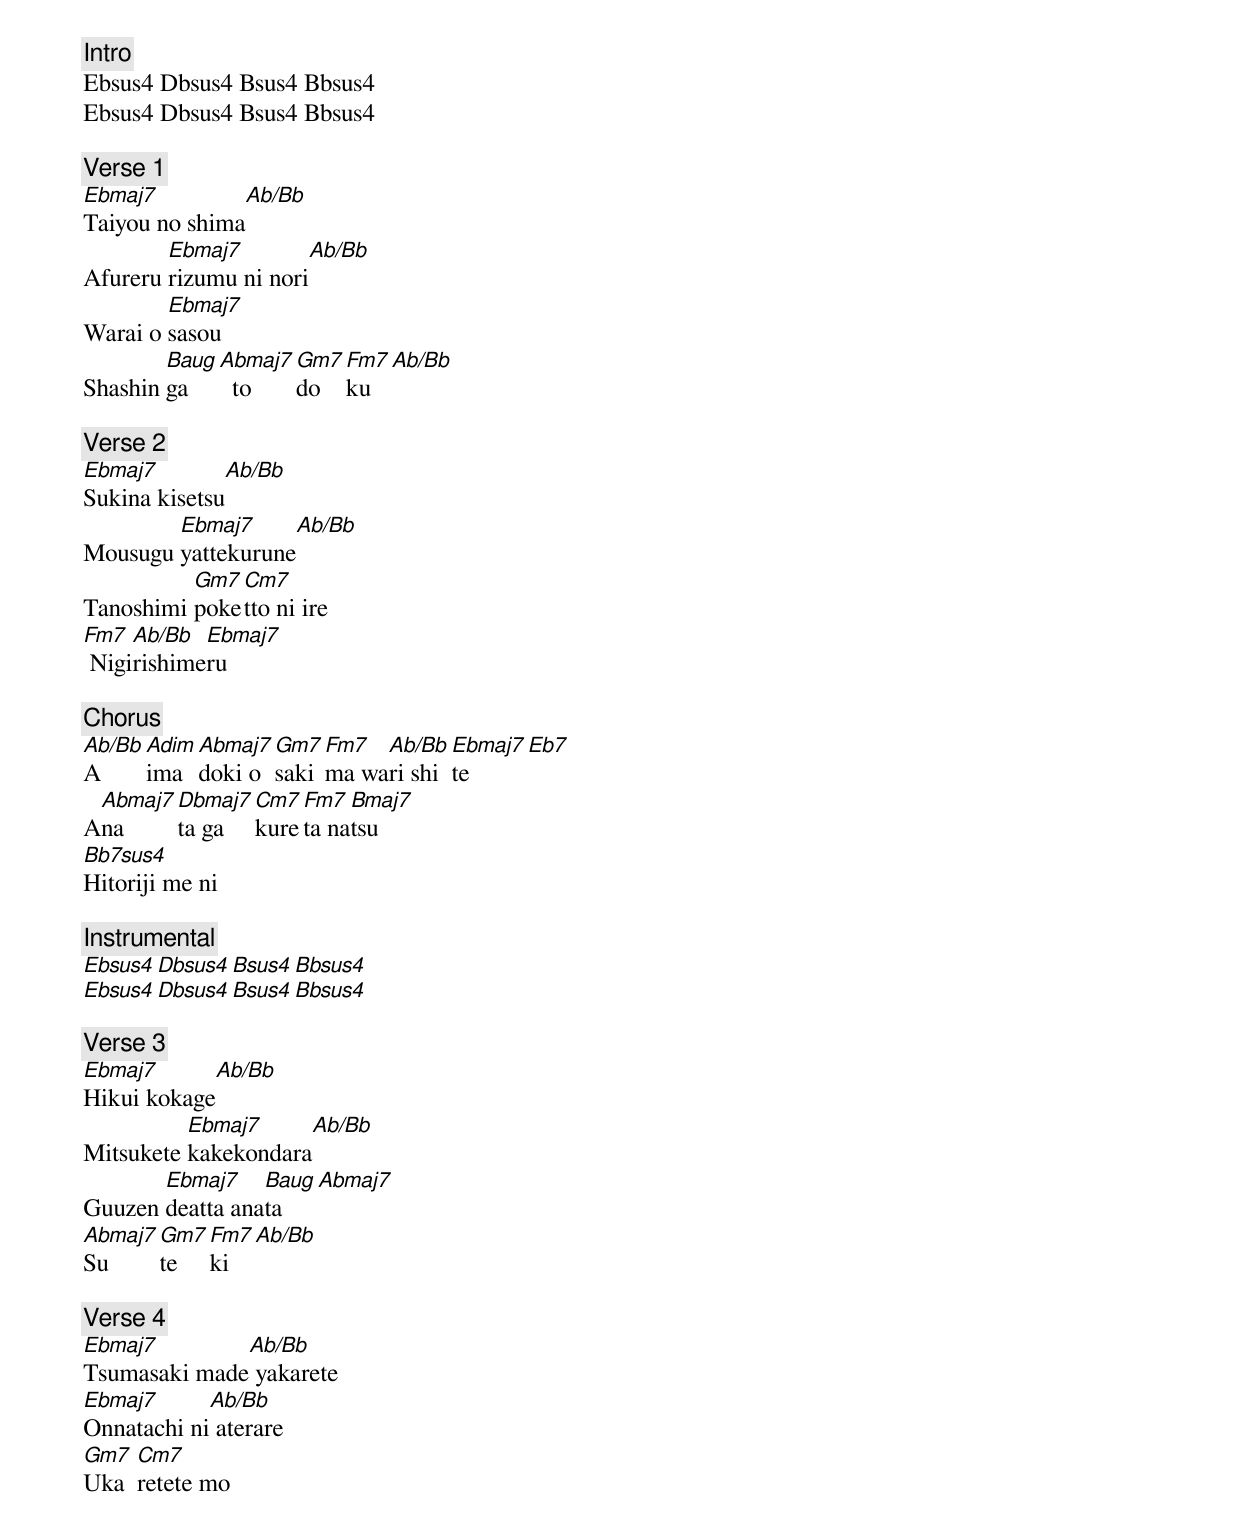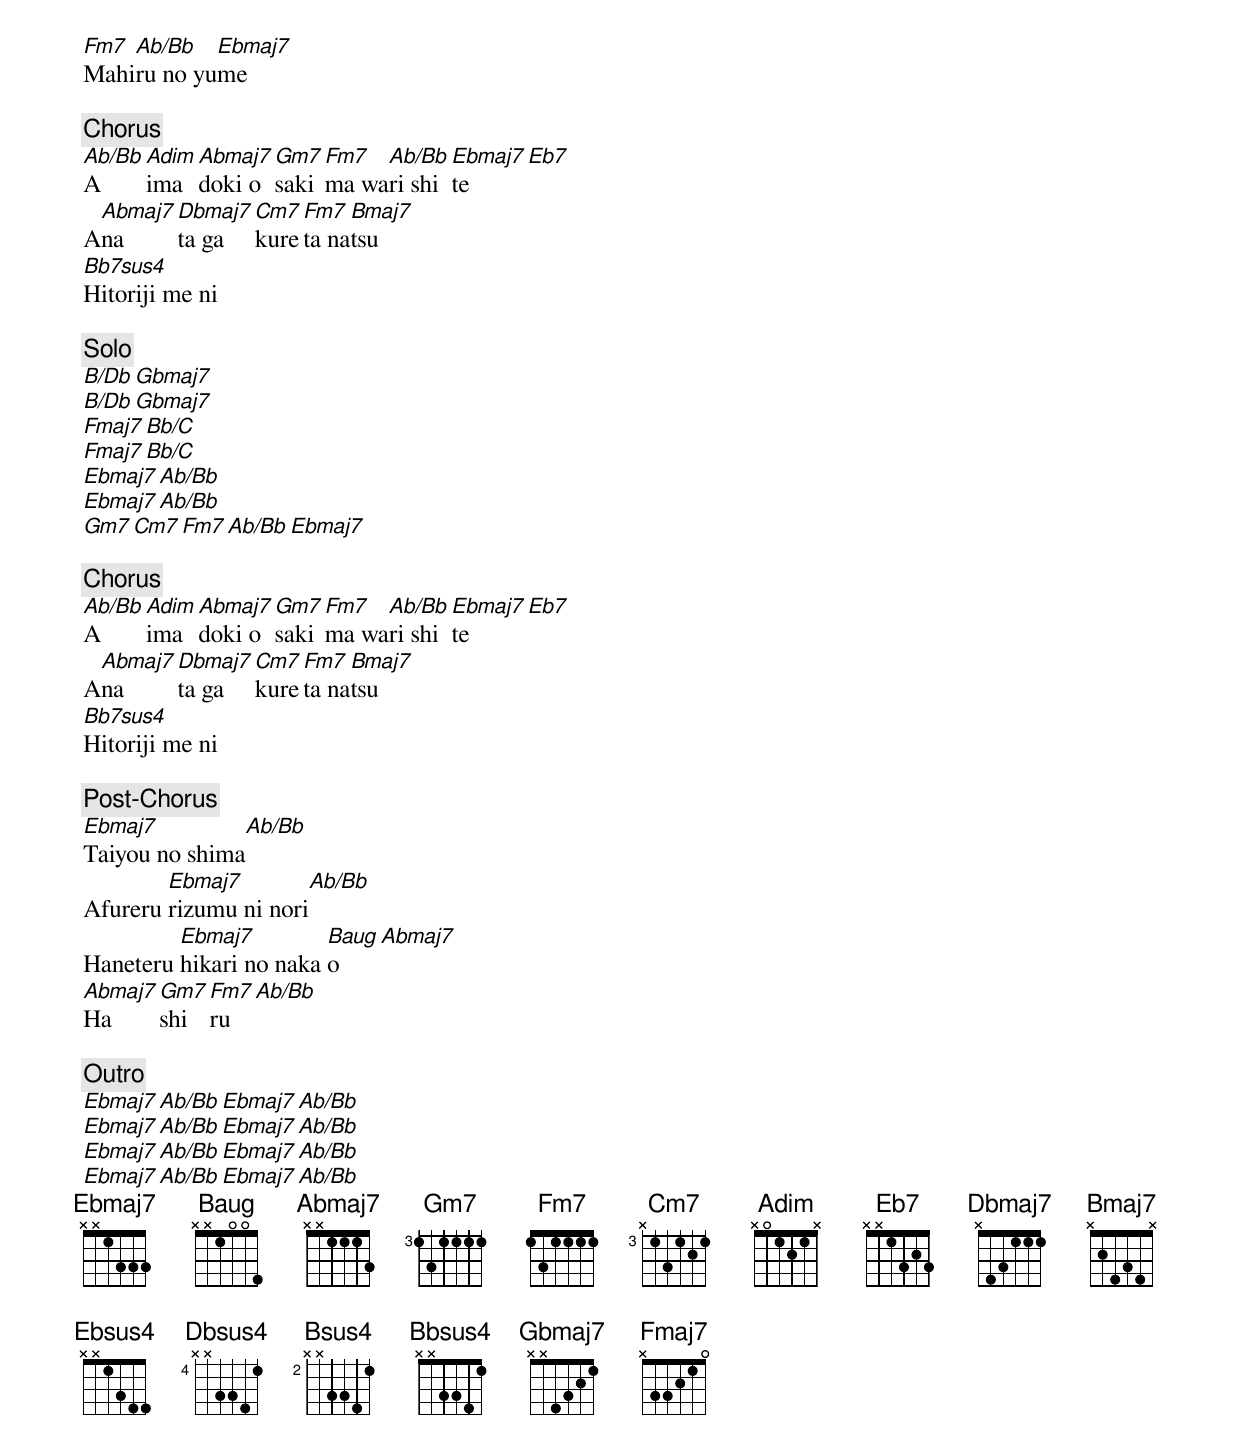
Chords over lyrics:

[Intro]
Ebsus4 Dbsus4 Bsus4 Bbsus4
Ebsus4 Dbsus4 Bsus4 Bbsus4

[Verse 1]
Ebmaj7         Ab/Bb
Taiyou no shima
        Ebmaj7        Ab/Bb
Afureru rizumu ni nori
        Ebmaj7
Warai o sasou
        Baug Abmaj7 Gm7  Fm7 Ab/Bb
Shashin ga     to   do   ku

[Verse 2]
Ebmaj7        Ab/Bb
Sukina kisetsu
        Ebmaj7     Ab/Bb
Mousugu yattekurune
          Gm7 Cm7
Tanoshimi poketto ni ire
Fm7  Ab/Bb  Ebmaj7
 Nigirishimeru

[Chorus]
Ab/Bb Adim Abmaj7  Gm7  Fm7  Ab/Bb Ebmaj7 Eb7
A     ima  doki o  saki ma wari shite
 Abmaj7 Dbmaj7 Cm7 Fm7  Bmaj7
Ana     ta ga  kureta natsu
Bb7sus4
Hitoriji me ni

[Instrumental]
Ebsus4 Dbsus4 Bsus4 Bbsus4
Ebsus4 Dbsus4 Bsus4 Bbsus4

[Verse 3]
Ebmaj7      Ab/Bb
Hikui kokage
          Ebmaj7     Ab/Bb
Mitsukete kakekondara
       Ebmaj7    Baug Abmaj7
Guuzen deatta anata
Abmaj7 Gm7 Fm7 Ab/Bb
Su     te  ki

[Verse 4]
Ebmaj7        Ab/Bb
Tsumasaki made yakarete
Ebmaj7      Ab/Bb
Onnatachi ni aterare
Gm7  Cm7
Uka  retete mo
Fm7 Ab/Bb   Ebmaj7
Mahiru no yume

[Chorus]
Ab/Bb Adim Abmaj7  Gm7  Fm7  Ab/Bb Ebmaj7 Eb7
A     ima  doki o  saki ma wari shite
 Abmaj7 Dbmaj7 Cm7 Fm7  Bmaj7
Ana     ta ga  kureta natsu
Bb7sus4
Hitoriji me ni

[Solo]
B/Db Gbmaj7
B/Db Gbmaj7
Fmaj7 Bb/C
Fmaj7 Bb/C
Ebmaj7 Ab/Bb
Ebmaj7 Ab/Bb
Gm7 Cm7 Fm7 Ab/Bb Ebmaj7

[Chorus]
Ab/Bb Adim Abmaj7  Gm7  Fm7  Ab/Bb Ebmaj7 Eb7
A     ima  doki o  saki ma wari shite
 Abmaj7 Dbmaj7 Cm7 Fm7  Bmaj7
Ana     ta ga  kureta natsu
Bb7sus4
Hitoriji me ni

[Post-Chorus]
Ebmaj7         Ab/Bb
Taiyou no shima
        Ebmaj7        Ab/Bb
Afureru rizumu ni nori
         Ebmaj7         Baug Abmaj7
Haneteru hikari no naka o
Abmaj7 Gm7  Fm7 Ab/Bb
Ha     shi  ru

[Outro]
Ebmaj7 Ab/Bb Ebmaj7 Ab/Bb
Ebmaj7 Ab/Bb Ebmaj7 Ab/Bb
Ebmaj7 Ab/Bb Ebmaj7 Ab/Bb
Ebmaj7 Ab/Bb Ebmaj7 Ab/Bb
